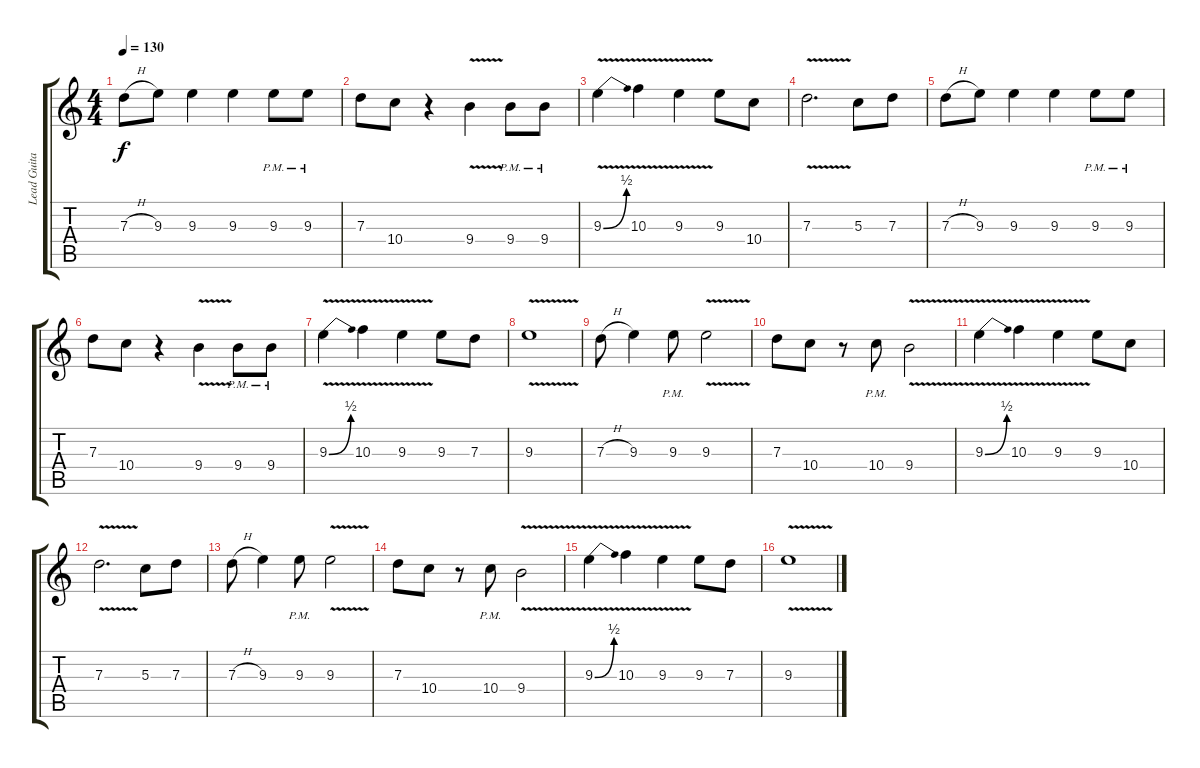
\track ("Lead Guitar" "Lead Guita") {instrument distortionguitar}
\staff {score tabs}
\tuning (E4 B3 G3 D3 A2 E2) {hide}
\ts (4 4)
\tempo 130
\clef g2
\ks c
7.3{h}.8{dy f balance 16} 9.3.8 9.3.4 9.3.4 9.3{pm}.8 9.3{pm}.8 |
7.3.8 10.4.8 r.4 9.4{v}.4 9.4{pm}.8 9.4{pm}.8 |
9.3{be (bend 0 0 60 2) v}.4 10.3{v}.4 9.3{v}.4 9.3.8 10.4.8 |
7.3{v}.2{d} 5.3.8 7.3.8 |
7.3{h}.8 9.3.8 9.3.4 9.3.4 9.3{pm}.8 9.3{pm}.8 |
7.3.8 10.4.8 r.4 9.4{v}.4 9.4{pm}.8 9.4{pm}.8 |
9.3{be (bend 0 0 60 2) v}.4 10.3{v}.4 9.3{v}.4 9.3.8 7.3.8 |
9.3{v}.1 |
7.3{h}.8 9.3.4 9.3{pm}.8 9.3{v}.2 |
7.3.8 10.4.8 r.8 10.4{pm}.8 9.4{v}.2 |
9.3{be (bend 0 0 60 2) v}.4 10.3{v}.4 9.3{v}.4 9.3.8 10.4.8 |
7.3{v}.2{d} 5.3.8 7.3.8 |
7.3{h}.8 9.3.4 9.3{pm}.8 9.3{v}.2 |
7.3.8 10.4.8 r.8 10.4{pm}.8 9.4{v}.2 |
9.3{be (bend 0 0 60 2) v}.4 10.3{v}.4 9.3{v}.4 9.3.8 7.3.8 |
9.3{v}.1
